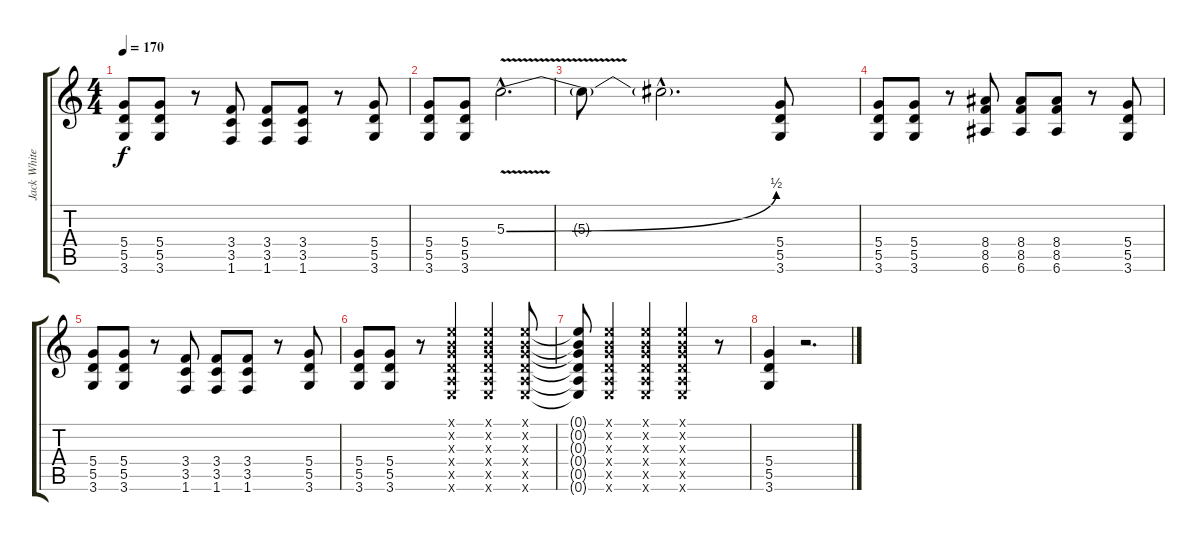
\track ("Jack White" "Jack White") {instrument overdrivenguitar}
\staff {score tabs}
\tuning (E4 B3 G3 D3 A2 E2) {hide}
\ts (4 4)
\tempo 170
\clef g2
\ks c
(5.4 5.5 3.6).8{dy f} (5.4 5.5 3.6).8 r.8 (3.4 3.5 1.6).8 (3.4 3.5 1.6).8 (3.4 3.5 1.6).8 r.8 (5.4 5.5 3.6).8 |
(5.4 5.5 3.6).8 (5.4 5.5 3.6).8 5.3{be (bend 0 0 60 2) v hac}.2{d} |
5.3{t}.8 5.3{hac t}.2{d} (5.4 5.5 3.6).8 |
(5.4 5.5 3.6).8 (5.4 5.5 3.6).8 r.8 (8.4 8.5 6.6).8 (8.4 8.5 6.6).8 (8.4 8.5 6.6).8 r.8 (5.4 5.5 3.6).8 |
(5.4 5.5 3.6).8 (5.4 5.5 3.6).8 r.8 (3.4 3.5 1.6).8 (3.4 3.5 1.6).8 (3.4 3.5 1.6).8 r.8 (5.4 5.5 3.6).8 |
(5.4 5.5 3.6).8 (5.4 5.5 3.6).8 r.8 (0.1{x} 0.2{x} 0.3{x} 0.4{x} 0.5{x} 0.6{x}).4 (0.1{x} 0.2{x} 0.3{x} 0.4{x} 0.5{x} 0.6{x}).4 (0.1{x} 0.2{x} 0.3{x} 0.4{x} 0.5{x} 0.6{x}).8 |
(0.1{t} 0.2{t} 0.3{t} 0.4{t} 0.5{t} 0.6{t}).8 (0.1{x} 0.2{x} 0.3{x} 0.4{x} 0.5{x} 0.6{x}).4 (0.1{x} 0.2{x} 0.3{x} 0.4{x} 0.5{x} 0.6{x}).4 (0.1{x} 0.2{x} 0.3{x} 0.4{x} 0.5{x} 0.6{x}).4 r.8 |
(5.4 5.5 3.6).4 r.2{d}
